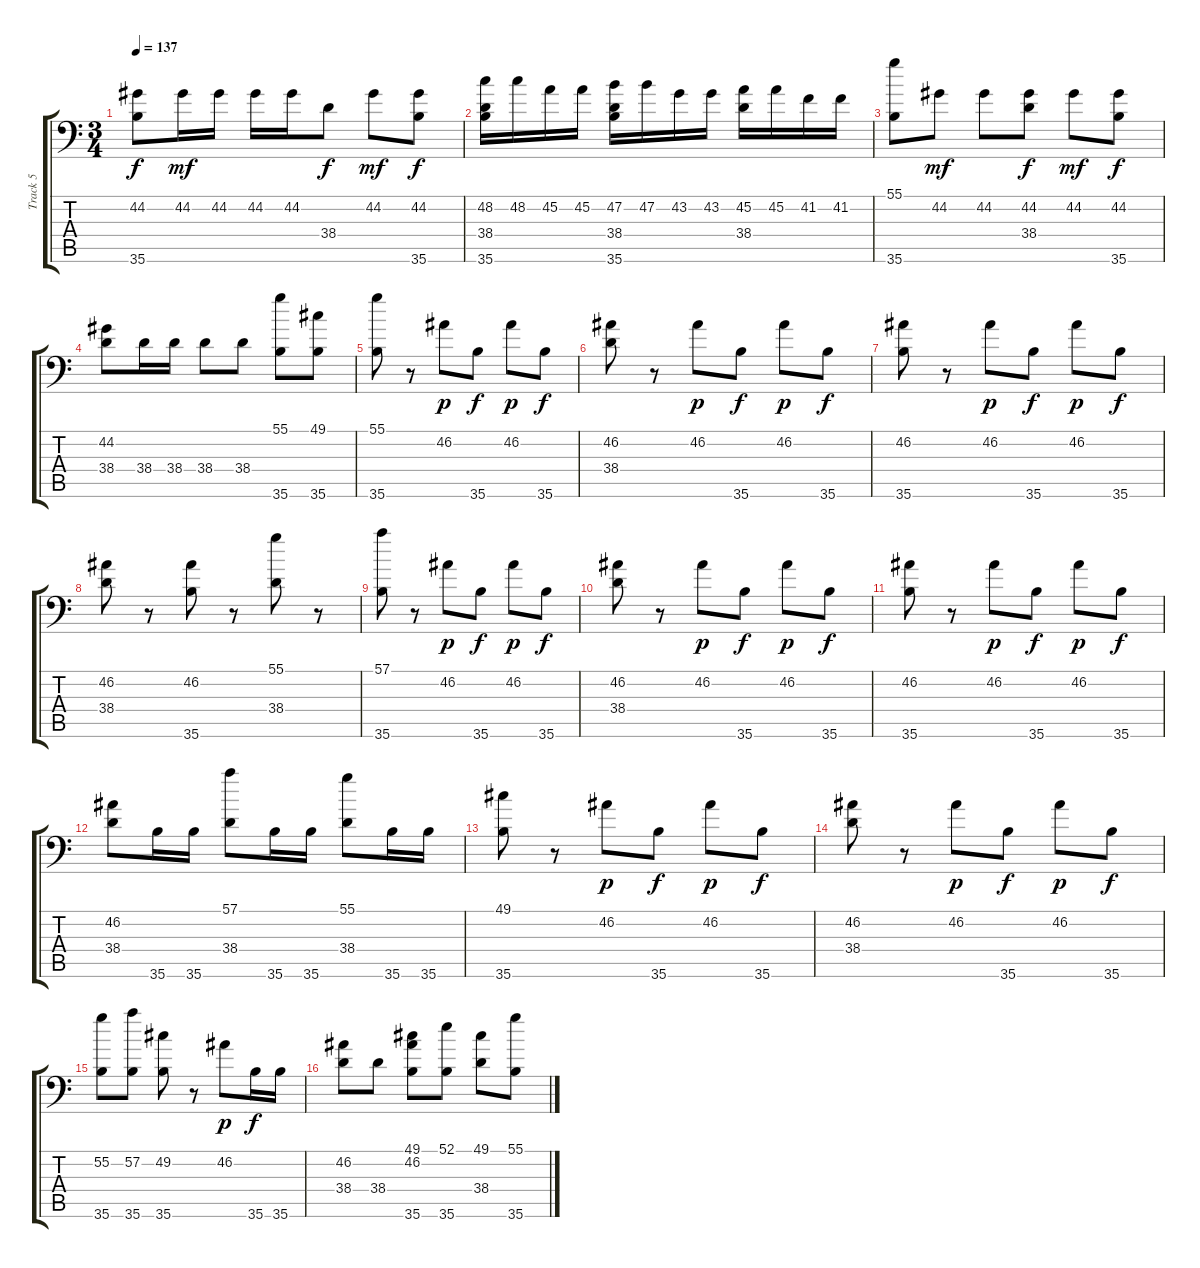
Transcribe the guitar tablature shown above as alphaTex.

\track ("Track 5" "Track 5") {instrument acousticgrandpiano}
\staff {score tabs}
\tuning (C-1 C-1 C-1 C-1 C-1 C-1) {hide}
\ts (3 4)
\tempo 137
\clef f4
\ks c
(44.2 35.6).8{dy f} 44.2.16{dy mf} 44.2.16 44.2.16 44.2.16 38.4.8{dy f} 44.2.8{dy mf} (44.2 35.6).8{dy f} |
(48.2 38.4 35.6).16 48.2.16 45.2.16 45.2.16 (47.2 38.4 35.6).16 47.2.16 43.2.16 43.2.16 (45.2 38.4).16 45.2.16 41.2.16 41.2.16 |
(55.1 35.6).8 44.2.8{dy mf} 44.2.8 (44.2 38.4).8{dy f} 44.2.8{dy mf} (44.2 35.6).8{dy f} |
(44.2 38.4).8 38.4.16 38.4.16 38.4.8 38.4.8 (55.1 35.6).8 (49.1 35.6).8 |
(55.1 35.6).8 r.8 46.2.8{dy p} 35.6.8{dy f} 46.2.8{dy p} 35.6.8{dy f} |
(46.2 38.4).8 r.8 46.2.8{dy p} 35.6.8{dy f} 46.2.8{dy p} 35.6.8{dy f} |
(46.2 35.6).8 r.8 46.2.8{dy p} 35.6.8{dy f} 46.2.8{dy p} 35.6.8{dy f} |
(46.2 38.4).8 r.8 (46.2 35.6).8 r.8 (55.1 38.4).8 r.8 |
(57.1 35.6).8 r.8 46.2.8{dy p} 35.6.8{dy f} 46.2.8{dy p} 35.6.8{dy f} |
(46.2 38.4).8 r.8 46.2.8{dy p} 35.6.8{dy f} 46.2.8{dy p} 35.6.8{dy f} |
(46.2 35.6).8 r.8 46.2.8{dy p} 35.6.8{dy f} 46.2.8{dy p} 35.6.8{dy f} |
(46.2 38.4).8 35.6.16 35.6.16 (57.1 38.4).8 35.6.16 35.6.16 (55.1 38.4).8 35.6.16 35.6.16 |
(49.1 35.6).8 r.8 46.2.8{dy p} 35.6.8{dy f} 46.2.8{dy p} 35.6.8{dy f} |
(46.2 38.4).8 r.8 46.2.8{dy p} 35.6.8{dy f} 46.2.8{dy p} 35.6.8{dy f} |
(55.2 35.6).8 (57.2 35.6).8 (49.2 35.6).8 r.8 46.2.8{dy p} 35.6.16{dy f} 35.6.16 |
(46.2 38.4).8 38.4.8 (49.1 46.2 35.6).8 (52.1 35.6).8 (49.1 38.4).8 (55.1 35.6).8
